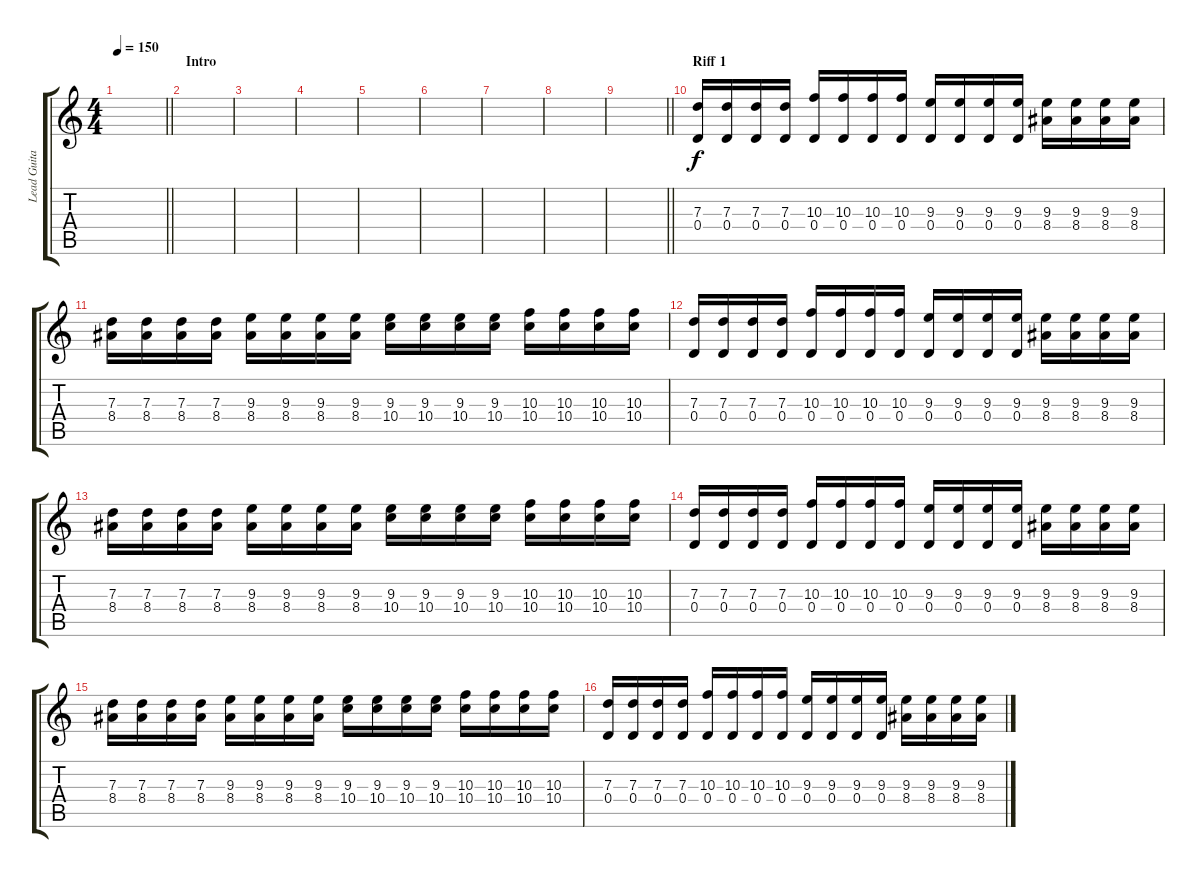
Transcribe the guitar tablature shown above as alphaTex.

\track ("Lead Guitar" "Lead Guita") {instrument overdrivenguitar}
\staff {score tabs}
\tuning (E4 B3 G3 D3 A2 E2) {hide}
\ts (4 4)
\tempo 150
\clef g2
\barLineRight lightlight
\ks c
|
\section ("" "Intro")
|
|
|
|
|
|
|
\barLineRight lightlight
|
\section ("" "Riff 1")
(7.3 0.4).16 (7.3 0.4).16 (7.3 0.4).16 (7.3 0.4).16 (10.3 0.4).16 (10.3 0.4).16 (10.3 0.4).16 (10.3 0.4).16 (9.3 0.4).16 (9.3 0.4).16 (9.3 0.4).16 (9.3 0.4).16 (9.3 8.4).16 (9.3 8.4).16 (9.3 8.4).16 (9.3 8.4).16 |
(7.3 8.4).16 (7.3 8.4).16 (7.3 8.4).16 (7.3 8.4).16 (9.3 8.4).16 (9.3 8.4).16 (9.3 8.4).16 (9.3 8.4).16 (9.3 10.4).16 (9.3 10.4).16 (9.3 10.4).16 (9.3 10.4).16 (10.3 10.4).16 (10.3 10.4).16 (10.3 10.4).16 (10.3 10.4).16 |
(7.3 0.4).16 (7.3 0.4).16 (7.3 0.4).16 (7.3 0.4).16 (10.3 0.4).16 (10.3 0.4).16 (10.3 0.4).16 (10.3 0.4).16 (9.3 0.4).16 (9.3 0.4).16 (9.3 0.4).16 (9.3 0.4).16 (9.3 8.4).16 (9.3 8.4).16 (9.3 8.4).16 (9.3 8.4).16 |
(7.3 8.4).16 (7.3 8.4).16 (7.3 8.4).16 (7.3 8.4).16 (9.3 8.4).16 (9.3 8.4).16 (9.3 8.4).16 (9.3 8.4).16 (9.3 10.4).16 (9.3 10.4).16 (9.3 10.4).16 (9.3 10.4).16 (10.3 10.4).16 (10.3 10.4).16 (10.3 10.4).16 (10.3 10.4).16 |
(7.3 0.4).16 (7.3 0.4).16 (7.3 0.4).16 (7.3 0.4).16 (10.3 0.4).16 (10.3 0.4).16 (10.3 0.4).16 (10.3 0.4).16 (9.3 0.4).16 (9.3 0.4).16 (9.3 0.4).16 (9.3 0.4).16 (9.3 8.4).16 (9.3 8.4).16 (9.3 8.4).16 (9.3 8.4).16 |
(7.3 8.4).16 (7.3 8.4).16 (7.3 8.4).16 (7.3 8.4).16 (9.3 8.4).16 (9.3 8.4).16 (9.3 8.4).16 (9.3 8.4).16 (9.3 10.4).16 (9.3 10.4).16 (9.3 10.4).16 (9.3 10.4).16 (10.3 10.4).16 (10.3 10.4).16 (10.3 10.4).16 (10.3 10.4).16 |
(7.3 0.4).16 (7.3 0.4).16 (7.3 0.4).16 (7.3 0.4).16 (10.3 0.4).16 (10.3 0.4).16 (10.3 0.4).16 (10.3 0.4).16 (9.3 0.4).16 (9.3 0.4).16 (9.3 0.4).16 (9.3 0.4).16 (9.3 8.4).16 (9.3 8.4).16 (9.3 8.4).16 (9.3 8.4).16
